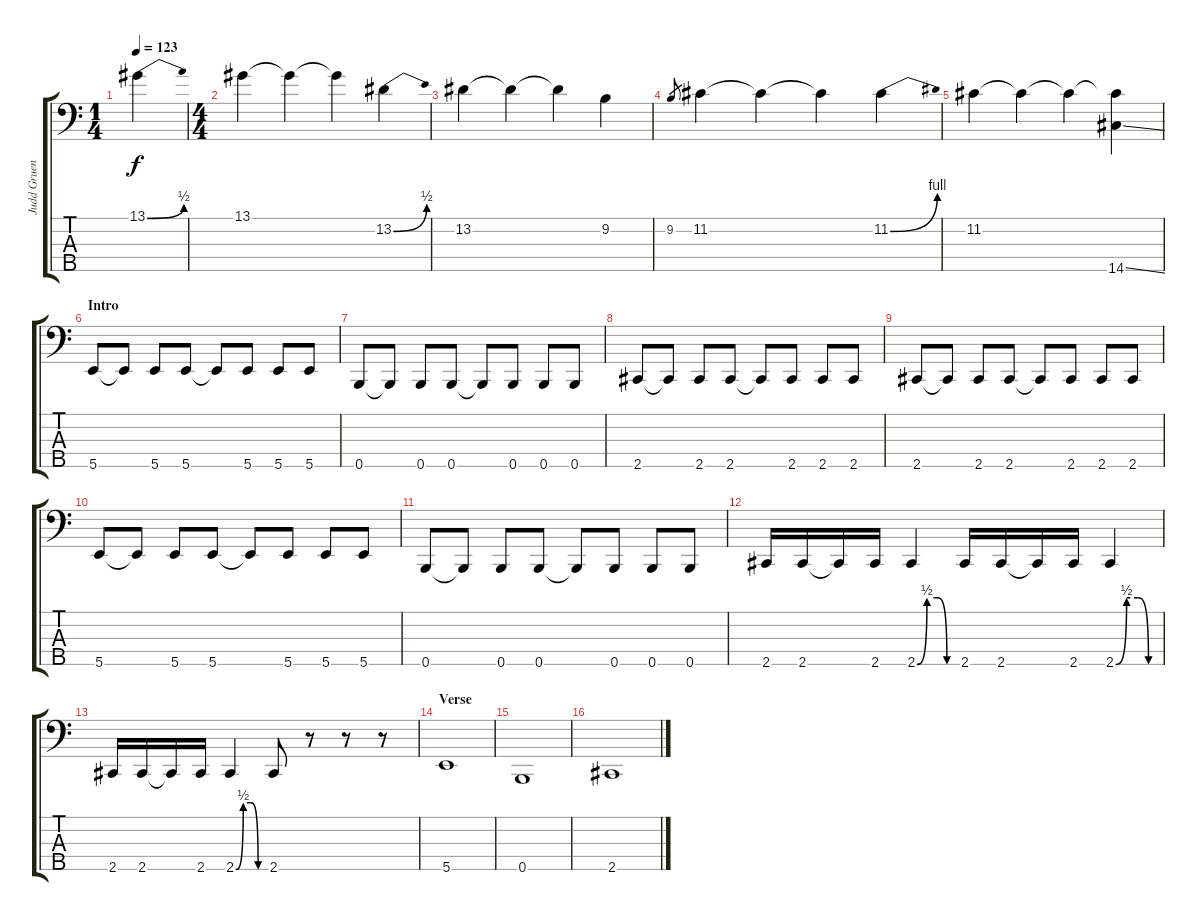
\track ("Judd Gruenbaum (Bass)" "Judd Gruen") {instrument electricbasspick}
\staff {score tabs}
\tuning (G2 D2 A1 E1 B0) {hide}
\ts (1 4)
\tempo 123
\clef f4
\ks c
13.1{be (bend 0 0 60 2)}.4{dy f instrument electricbasspick} |
\ts (4 4)
13.1.4 13.1{t}.4 13.1{t}.4 13.2{be (bend 0 0 60 2)}.4 |
13.2.4 13.2{t}.4 13.2{t}.4 9.2.4 |
9.2.8{gr} 11.2.4 11.2{t}.4 11.2{t}.4 11.2{be (bend 0 0 60 4)}.4 |
11.2.4 11.2{t}.4 11.2{t}.4 (11.2{t} 14.5{ss}).4 |
\section ("" "Intro")
5.5.8 5.5{t}.8 5.5.8 5.5.8 5.5{t}.8 5.5.8 5.5.8 5.5.8 |
0.5.8 0.5{t}.8 0.5.8 0.5.8 0.5{t}.8 0.5.8 0.5.8 0.5.8 |
2.5.8 2.5{t}.8 2.5.8 2.5.8 2.5{t}.8 2.5.8 2.5.8 2.5.8 |
2.5.8 2.5{t}.8 2.5.8 2.5.8 2.5{t}.8 2.5.8 2.5.8 2.5.8 |
5.5.8 5.5{t}.8 5.5.8 5.5.8 5.5{t}.8 5.5.8 5.5.8 5.5.8 |
0.5.8 0.5{t}.8 0.5.8 0.5.8 0.5{t}.8 0.5.8 0.5.8 0.5.8 |
2.5.16 2.5.16 2.5{t}.16 2.5.16 2.5{be (custom 0 0 15 2 30 2 45 0 60 0)}.4 2.5.16 2.5.16 2.5{t}.16 2.5.16 2.5{be (custom 0 0 15 2 30 2 45 0 60 0)}.4 |
2.5.16 2.5.16 2.5{t}.16 2.5.16 2.5{be (custom 0 0 15 2 30 2 45 0 60 0)}.4 2.5.8 r.8 r.8 r.8 |
\section ("" "Verse")
5.5.1 |
0.5.1 |
2.5.1
